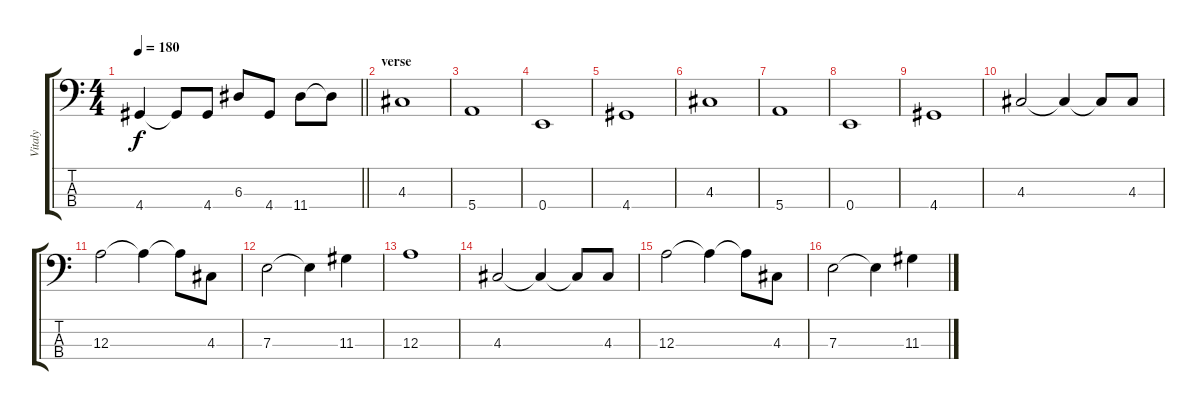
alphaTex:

\track ("Vitaly" "Vitaly") {instrument electricbassfinger}
\staff {score tabs}
\tuning (G2 D2 A1 E1) {hide}
\ts (4 4)
\tempo 180
\clef f4
\barLineRight lightlight
\ks c
4.4.4{dy f} 4.4{t}.8 4.4.8 6.3.8 4.4.8 11.4.8 11.4{t}.8 |
\section ("" "verse")
4.3.1 |
5.4.1 |
0.4.1 |
4.4.1 |
4.3.1 |
5.4.1 |
0.4.1 |
4.4.1 |
4.3.2 4.3{t}.4 4.3{t}.8 4.3.8 |
12.3.2 12.3{t}.4 12.3{t}.8 4.3.8 |
7.3.2 7.3{t}.4 11.3.4 |
12.3.1 |
4.3.2 4.3{t}.4 4.3{t}.8 4.3.8 |
12.3.2 12.3{t}.4 12.3{t}.8 4.3.8 |
7.3.2 7.3{t}.4 11.3.4
